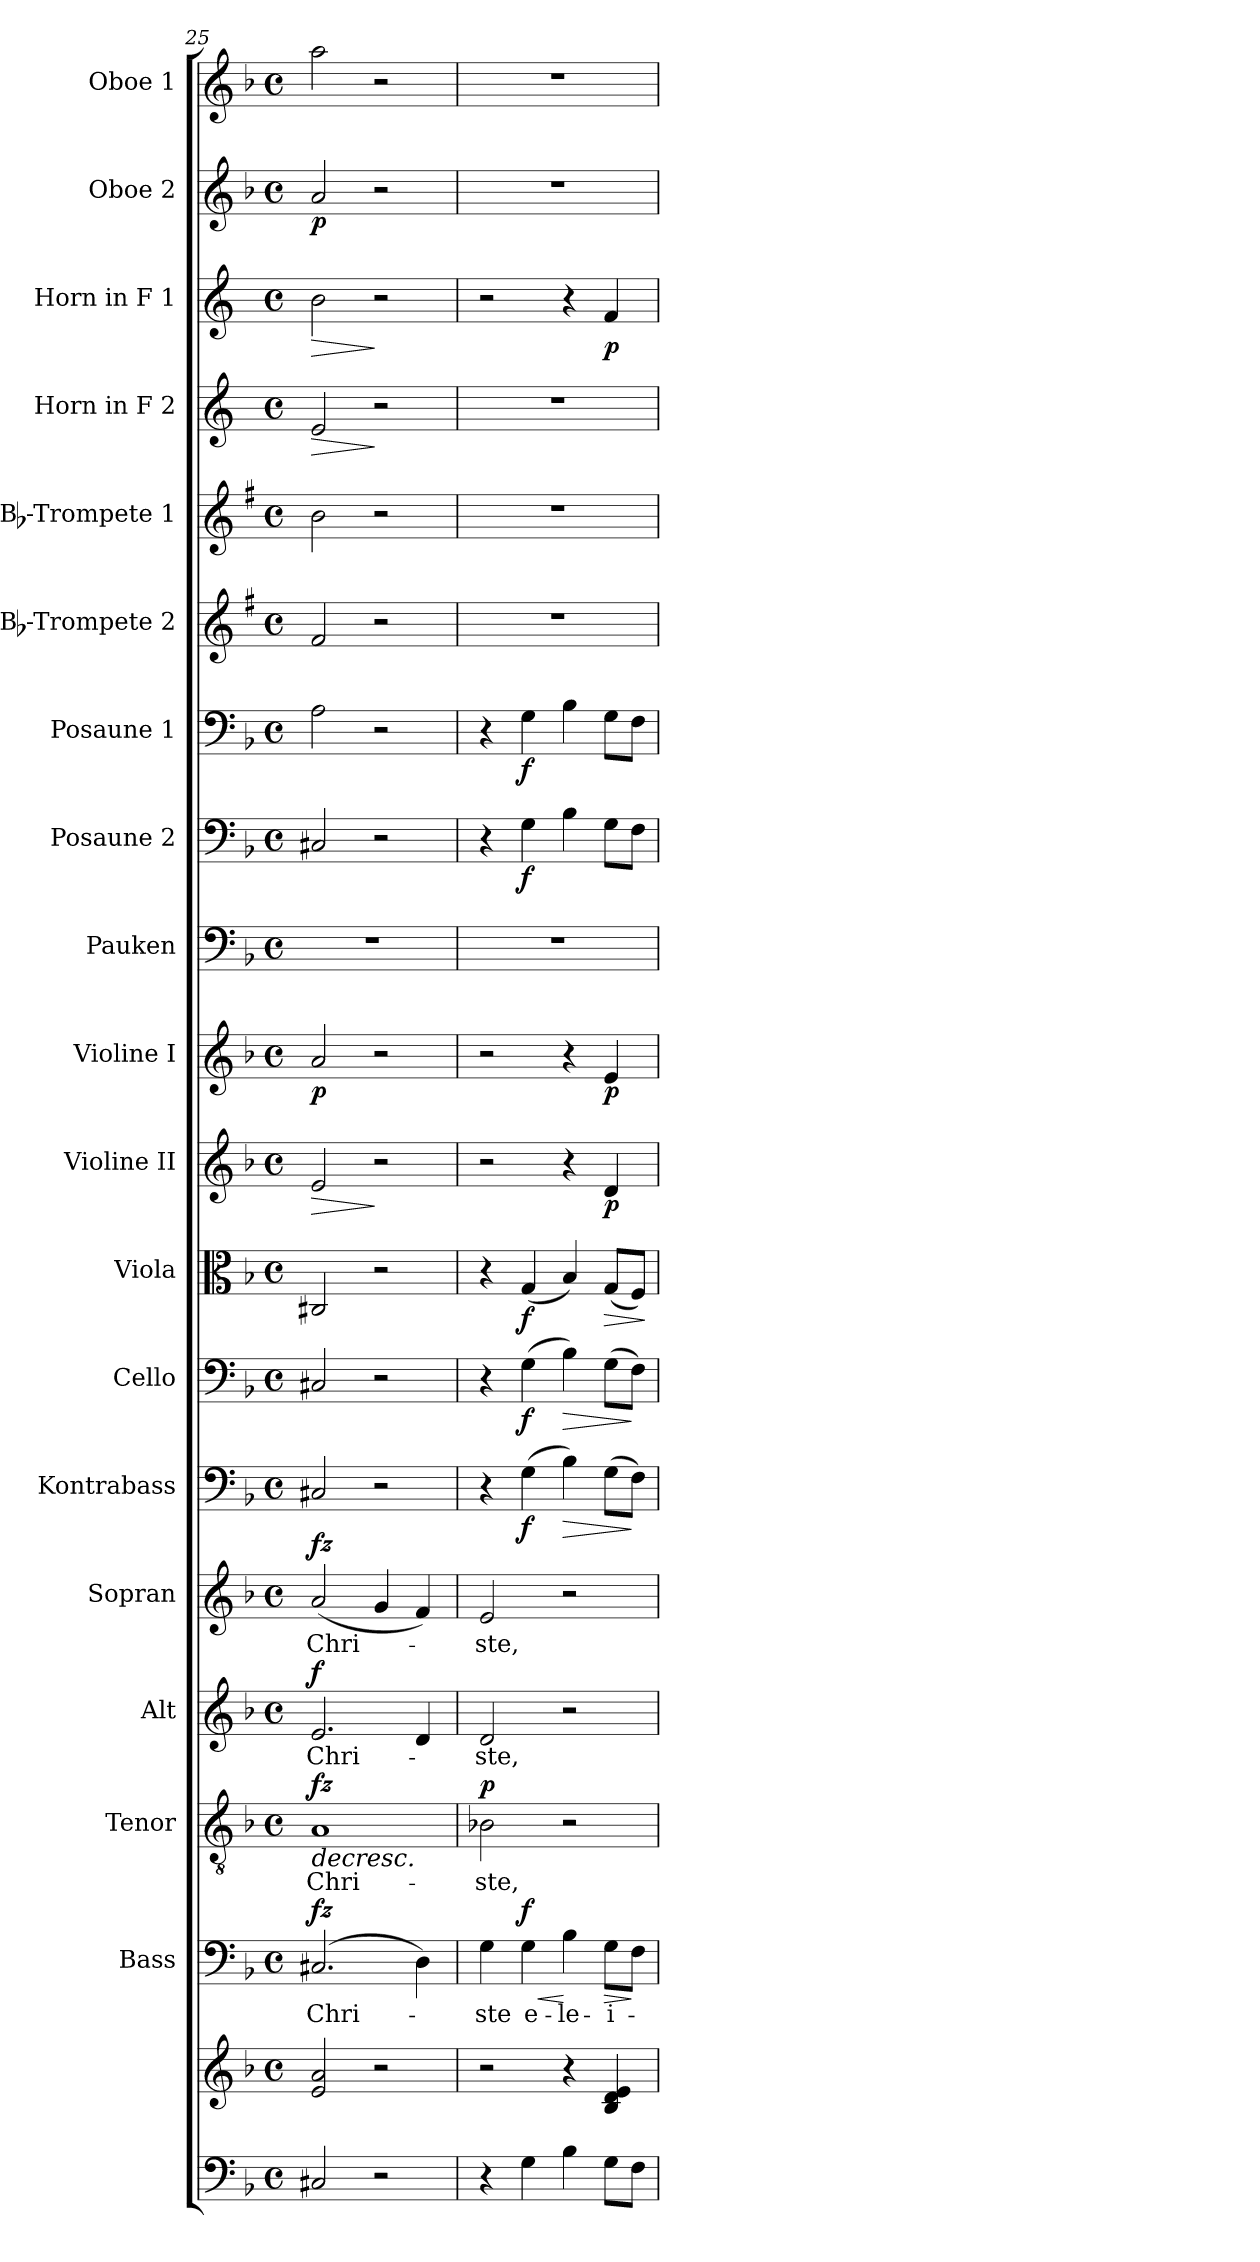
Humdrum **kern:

**kern	**kern	**kern	**text	**dynam	**kern	**text	**dynam	**kern	**text	**dynam	**kern	**text	**dynam	**kern	**dynam	**kern	**dynam	**kern	**dynam	**kern	**dynam	**kern	**dynam	**kern	**kern	**dynam	**kern	**dynam	**kern	**kern	**kern	**dynam	**kern	**dynam	**kern	**dynam	**kern
*part19	*part19	*part18	*part18	*part18	*part17	*part17	*part17	*part16	*part16	*part16	*part15	*part15	*part15	*part14	*part14	*part13	*part13	*part12	*part12	*part11	*part11	*part10	*part10	*part9	*part8	*part8	*part7	*part7	*part6	*part5	*part4	*part4	*part3	*part3	*part2	*part2	*part1
*staff20	*staff19	*staff18	*staff18	*staff18	*staff17	*staff17	*staff17	*staff16	*staff16	*staff16	*staff15	*staff15	*staff15	*staff14	*staff14	*staff13	*staff13	*staff12	*staff12	*staff11	*staff11	*staff10	*staff10	*staff9	*staff8	*staff8	*staff7	*staff7	*staff6	*staff5	*staff4	*staff4	*staff3	*staff3	*staff2	*staff2	*staff1
*	*	*I"Bass	*	*	*I"Tenor	*	*	*I"Alt	*	*	*I"Sopran	*	*	*I"Kontrabass	*	*I"Cello	*	*I"Viola	*	*I"Violine II	*	*I"Violine I	*	*I"Pauken	*I"Posaune 2	*	*I"Posaune 1	*	*I"Bb-Trompete 2	*I"Bb-Trompete 1	*I"Horn in F 2	*	*I"Horn in F 1	*	*I"Oboe 2	*	*I"Oboe 1
*	*	*I'B.	*	*	*I'T.	*	*	*I'A.	*	*	*I'S.	*	*	*I'Kb.	*	*	*	*I'Vla.	*	*I'Vl. II	*	*I'Vl. I	*	*I'Pk.	*I'Pos. 2	*	*I'Pos. 1	*	*I'Bb Trp. 2	*I'Bb Trp. 1	*	*	*	*	*I'Ob. 2	*	*I'Ob. 1
*clefF4	*clefG2	*clefF4	*	*	*clefGv2	*	*	*clefG2	*	*	*clefG2	*	*	*clefF4	*	*clefF4	*	*clefC3	*	*clefG2	*	*clefG2	*	*clefF4	*clefF4	*	*clefF4	*	*clefG2	*clefG2	*clefG2	*	*clefG2	*	*clefG2	*	*clefG2
*	*	*	*	*	*	*	*	*	*	*	*	*	*	*ITrd7c12	*	*	*	*	*	*	*	*	*	*	*	*	*	*	*ITrd1c2	*ITrd1c2	*ITrd4c7	*	*ITrd4c7	*	*	*	*
*k[b-]	*k[b-]	*k[b-]	*	*	*k[b-]	*	*	*k[b-]	*	*	*k[b-]	*	*	*k[b-]	*	*k[b-]	*	*k[b-]	*	*k[b-]	*	*k[b-]	*	*k[b-]	*k[b-]	*	*k[b-]	*	*k[b-]	*k[b-]	*k[b-]	*	*k[b-]	*	*k[b-]	*	*k[b-]
*F:	*F:	*F:	*	*	*F:	*	*	*F:	*	*	*F:	*	*	*F:	*	*F:	*	*F:	*	*F:	*	*F:	*	*F:	*F:	*	*F:	*	*F:	*F:	*F:	*	*F:	*	*F:	*	*F:
*M4/4	*M4/4	*M4/4	*	*	*M4/4	*	*	*M4/4	*	*	*M4/4	*	*	*M4/4	*	*M4/4	*	*M4/4	*	*M4/4	*	*M4/4	*	*M4/4	*M4/4	*	*M4/4	*	*M4/4	*M4/4	*M4/4	*	*M4/4	*	*M4/4	*	*M4/4
*met(c)	*met(c)	*met(c)	*	*	*met(c)	*	*	*met(c)	*	*	*met(c)	*	*	*met(c)	*	*met(c)	*	*met(c)	*	*met(c)	*	*met(c)	*	*met(c)	*met(c)	*	*met(c)	*	*met(c)	*met(c)	*met(c)	*	*met(c)	*	*met(c)	*	*met(c)
=25	=25	=25	=25	=25	=25	=25	=25	=25	=25	=25	=25	=25	=25	=25	=25	=25	=25	=25	=25	=25	=25	=25	=25	=25	=25	=25	=25	=25	=25	=25	=25	=25	=25	=25	=25	=25	=25
!	!	!	!LO:LY:b	!LO:DY:a	!	!LO:LY:b	!LO:HP:b	!	!LO:LY:b	!	!	!LO:LY:b	!	!	!	!	!	!	!	!	!LO:HP:b	!	!	!	!	!	!	!	!	!	!	!LO:HP:b	!	!LO:HP:b	!	!	!
!	!	!	!	!	!	!	!LO:DY:n=1:a	!	!	!LO:DY:a	!	!	!LO:DY:a	!	!	!	!	!	!	!	!	!	!LO:DY:b	!	!	!	!	!	!	!	!	!	!	!	!	!LO:DY:b	!
2C#X/	2e/ 2a/	(2.C#X/	Chri-	fz	1A	Chri-	> fz	2.e/	Chri-	f	(<2a/	Chri-	fz	2CC#X/	.	2C#X/	.	2C#X/	.	2e/	>	2a/	p	1r	2C#X/	.	2A\	.	2e/	2a\	2A/	>	2e\	>	2a/	p	2aa\
2r	2r	.	.	.	.	.	.	.	.	.	4g/	.	.	2r	.	2r	.	2r	.	2r	]	2r	.	.	2r	.	2r	.	2r	2r	2r	]	2r	]	2r	.	2r
.	.	4D\)	.	.	.	.	.	4d/	.	.	4f/)	.	.	.	.	.	.	.	.	.	.	.	.	.	.	.	.	.	.	.	.	.	.	.	.	.	.
=26	=26	=26	=26	=26	=26	=26	=26	=26	=26	=26	=26	=26	=26	=26	=26	=26	=26	=26	=26	=26	=26	=26	=26	=26	=26	=26	=26	=26	=26	=26	=26	=26	=26	=26	=26	=26	=26
!	!	!	!LO:LY:b	!	!	!LO:LY:b	!LO:DY:a	!	!LO:LY:b	!	!	!LO:LY:b	!	!	!	!	!	!	!	!	!	!	!	!	!	!	!	!	!	!	!	!	!	!	!	!	!
4r	2r	4G\	-ste	.	2B-X\	-ste,	p	2d/	-ste,	.	2e/	-ste,	.	4r	.	4r	.	4r	.	2r	.	2r	.	1r	4r	.	4r	.	1r	1r	1r	.	2r	.	1r	.	1r
!	!	!	!LO:LY:b	!LO:HP:b	!	!	!	!	!	!	!	!	!	!	!	!	!	!	!	!	!	!	!	!	!	!	!	!	!	!	!	!	!	!	!	!	!
!	!	!	!	!LO:DY:n=1:a	!	!	!	!	!	!	!	!	!	!	!LO:DY:b	!	!LO:DY:b	!	!LO:DY:b	!	!	!	!	!	!	!LO:DY:b	!	!LO:DY:b	!	!	!	!	!	!	!	!	!
4G\	.	4G\	e-	< f	.	.	.	.	.	.	.	.	.	(>4GG\	f	(>4G\	f	(<4G/	f	.	.	.	.	.	4G\	f	4G\	f	.	.	.	.	.	.	.	.	.
!	!	!	!LO:LY:b	!	!	!	!	!	!	!	!	!	!	!	!LO:HP:b	!	!LO:HP:b	!	!	!	!	!	!	!	!	!	!	!	!	!	!	!	!	!	!	!	!
4B-\	4r	4B-\	-le-	[	2r	.	]	2r	.	.	2r	.	.	4BB-\)	>	4B-\)	>	4B-/)	.	4r	.	4r	.	.	4B-\	.	4B-\	.	.	.	.	.	4r	.	.	.	.
!	!	!	!LO:LY:b	!LO:HP:b	!	!	!	!	!	!	!	!	!	!	!	!	!	!	!LO:HP:b	!	!LO:DY:b	!	!LO:DY:b	!	!	!	!	!	!	!	!	!	!	!LO:DY:b	!	!	!
8G\L	4B-/ 4d/ 4e/	8G\L	-i-	>	.	.	.	.	.	.	.	.	.	(>8GG\L	.	(>8G\L	.	(<8G/L	>	4d/	p	4e/	p	.	8G\L	.	8G\L	.	.	.	.	.	4B-/	p	.	.	.
8F\J	.	8F\J	.	]	.	.	.	.	.	.	.	.	.	8FF\J)	]	8F\J)	]	8F/J)	.	.	.	.	.	.	8F\J	.	8F\J	.	.	.	.	.	.	.	.	.	.
.	.	.	.	.	.	.	.	.	.	.	.	.	.	.	.	.	.	.	]	.	.	.	.	.	.	.	.	.	.	.	.	.	.	.	.	.	.
=	=	=	=	=	=	=	=	=	=	=	=	=	=	=	=	=	=	=	=	=	=	=	=	=	=	=	=	=	=	=	=	=	=	=	=	=	=
*-	*-	*-	*-	*-	*-	*-	*-	*-	*-	*-	*-	*-	*-	*-	*-	*-	*-	*-	*-	*-	*-	*-	*-	*-	*-	*-	*-	*-	*-	*-	*-	*-	*-	*-	*-	*-	*-
